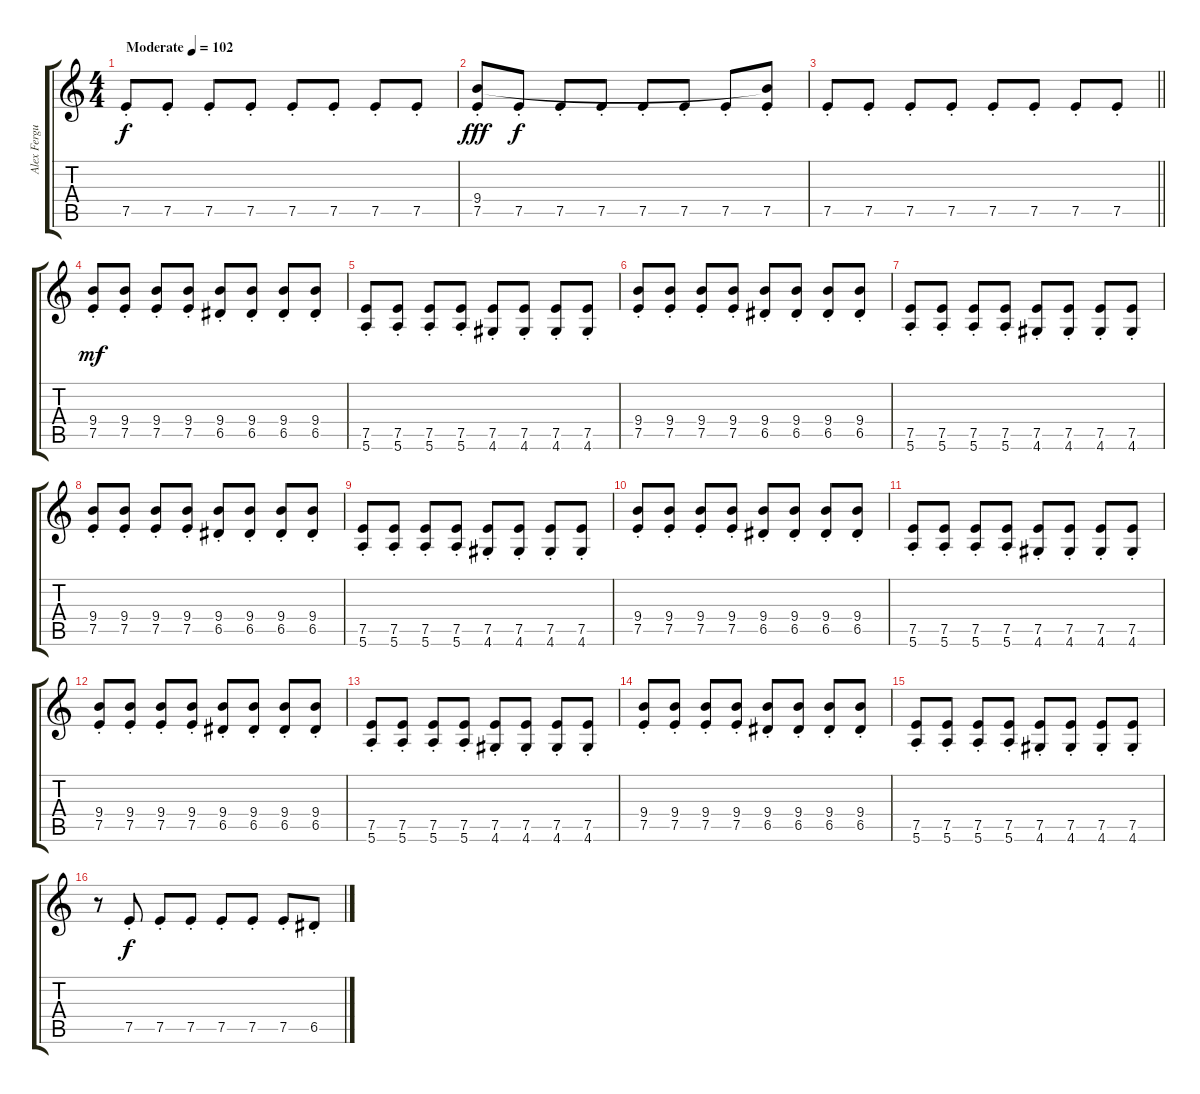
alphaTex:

\track ("Alex Fergusson" "Alex Fergu") {instrument electricguitarjazz}
\staff {score tabs}
\tuning (E4 B3 G3 D3 A2 E2) {hide}
\ts (4 4)
\tempo (102 "Moderate")
\clef g2
\ks c
7.5{st}.8{dy f instrument electricguitarjazz} 7.5{st}.8 7.5{st}.8 7.5{st}.8 7.5{st}.8 7.5{st}.8 7.5{st}.8 7.5{st}.8 |
(9.4 7.5{st}).8{dy fff} 7.5{st}.8{dy f} 7.5{st}.8 7.5{st}.8 7.5{st}.8 7.5{st}.8 7.5{st}.8 (9.4{t} 7.5{st}).8 |
\barLineRight lightlight
7.5{st}.8 7.5{st}.8 7.5{st}.8 7.5{st}.8 7.5{st}.8 7.5{st}.8 7.5{st}.8 7.5{st}.8 |
\section ("" "")
(9.4{st} 7.5{st}).8{dy mf} (9.4{st} 7.5{st}).8 (9.4{st} 7.5{st}).8 (9.4{st} 7.5{st}).8 (9.4{st} 6.5{st}).8 (9.4{st} 6.5{st}).8 (9.4{st} 6.5{st}).8 (9.4{st} 6.5{st}).8 |
(7.5{st} 5.6{st}).8 (7.5{st} 5.6{st}).8 (7.5{st} 5.6{st}).8 (7.5{st} 5.6{st}).8 (7.5{st} 4.6{st}).8 (7.5{st} 4.6{st}).8 (7.5{st} 4.6{st}).8 (7.5{st} 4.6{st}).8 |
(9.4{st} 7.5{st}).8 (9.4{st} 7.5{st}).8 (9.4{st} 7.5{st}).8 (9.4{st} 7.5{st}).8 (9.4{st} 6.5{st}).8 (9.4{st} 6.5{st}).8 (9.4{st} 6.5{st}).8 (9.4{st} 6.5{st}).8 |
(7.5{st} 5.6{st}).8 (7.5{st} 5.6{st}).8 (7.5{st} 5.6{st}).8 (7.5{st} 5.6{st}).8 (7.5{st} 4.6{st}).8 (7.5{st} 4.6{st}).8 (7.5{st} 4.6{st}).8 (7.5{st} 4.6{st}).8 |
(9.4{st} 7.5{st}).8 (9.4{st} 7.5{st}).8 (9.4{st} 7.5{st}).8 (9.4{st} 7.5{st}).8 (9.4{st} 6.5{st}).8 (9.4{st} 6.5{st}).8 (9.4{st} 6.5{st}).8 (9.4{st} 6.5{st}).8 |
(7.5{st} 5.6{st}).8 (7.5{st} 5.6{st}).8 (7.5{st} 5.6{st}).8 (7.5{st} 5.6{st}).8 (7.5{st} 4.6{st}).8 (7.5{st} 4.6{st}).8 (7.5{st} 4.6{st}).8 (7.5{st} 4.6{st}).8 |
(9.4{st} 7.5{st}).8 (9.4{st} 7.5{st}).8 (9.4{st} 7.5{st}).8 (9.4{st} 7.5{st}).8 (9.4{st} 6.5{st}).8 (9.4{st} 6.5{st}).8 (9.4{st} 6.5{st}).8 (9.4{st} 6.5{st}).8 |
(7.5{st} 5.6{st}).8 (7.5{st} 5.6{st}).8 (7.5{st} 5.6{st}).8 (7.5{st} 5.6{st}).8 (7.5{st} 4.6{st}).8 (7.5{st} 4.6{st}).8 (7.5{st} 4.6{st}).8 (7.5{st} 4.6{st}).8 |
(9.4{st} 7.5{st}).8 (9.4{st} 7.5{st}).8 (9.4{st} 7.5{st}).8 (9.4{st} 7.5{st}).8 (9.4{st} 6.5{st}).8 (9.4{st} 6.5{st}).8 (9.4{st} 6.5{st}).8 (9.4{st} 6.5{st}).8 |
(7.5{st} 5.6{st}).8 (7.5{st} 5.6{st}).8 (7.5{st} 5.6{st}).8 (7.5{st} 5.6{st}).8 (7.5{st} 4.6{st}).8 (7.5{st} 4.6{st}).8 (7.5{st} 4.6{st}).8 (7.5{st} 4.6{st}).8 |
(9.4{st} 7.5{st}).8 (9.4{st} 7.5{st}).8 (9.4{st} 7.5{st}).8 (9.4{st} 7.5{st}).8 (9.4{st} 6.5{st}).8 (9.4{st} 6.5{st}).8 (9.4{st} 6.5{st}).8 (9.4{st} 6.5{st}).8 |
(7.5{st} 5.6{st}).8 (7.5{st} 5.6{st}).8 (7.5{st} 5.6{st}).8 (7.5{st} 5.6{st}).8 (7.5{st} 4.6{st}).8 (7.5{st} 4.6{st}).8 (7.5{st} 4.6{st}).8 (7.5{st} 4.6{st}).8 |
r.8 7.5{st}.8{dy f} 7.5{st}.8 7.5{st}.8 7.5{st}.8 7.5{st}.8 7.5{st}.8 6.5{st}.8
